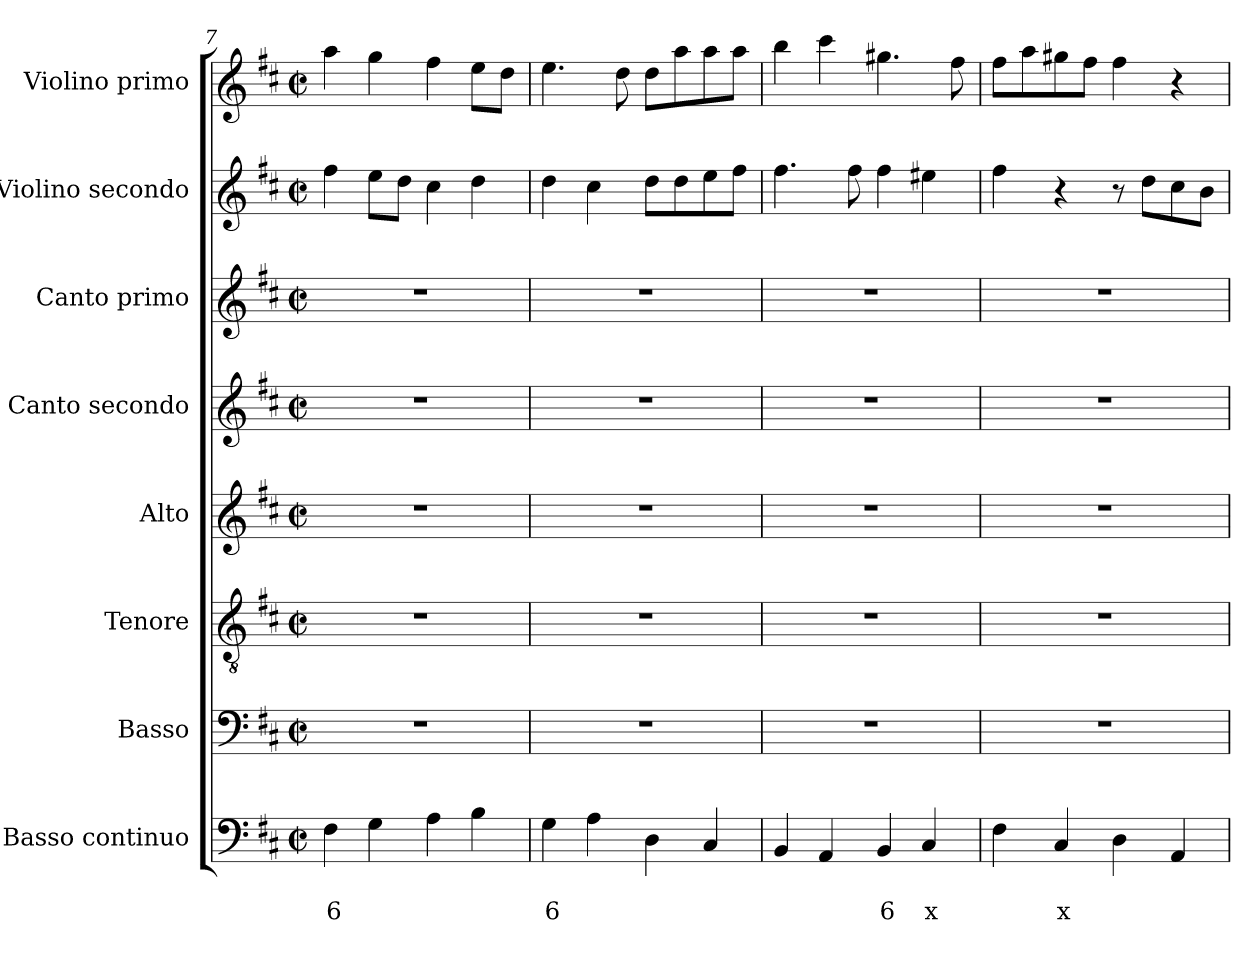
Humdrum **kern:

**kern	**text	**text	**kern	**kern	**kern	**kern	**kern	**kern	**kern
*part8	*part8	*part8	*part7	*part6	*part5	*part4	*part3	*part2	*part1
*staff8	*staff8	*staff8	*staff7	*staff6	*staff5	*staff4	*staff3	*staff2	*staff1
*I"Basso continuo	*	*	*I"Basso	*I"Tenore	*I"Alto	*I"Canto secondo	*I"Canto primo	*I"Violino secondo	*I"Violino primo
*I'BC	*	*	*I'B	*I'T	*I'A	*I'C2	*I'C1	*I'V2	*I'V1
*clefF4	*	*	*clefF4	*clefGv2	*clefG2	*clefG2	*clefG2	*clefG2	*clefG2
*k[f#c#]	*	*	*k[f#c#]	*k[f#c#]	*k[f#c#]	*k[f#c#]	*k[f#c#]	*k[f#c#]	*k[f#c#]
*D:	*	*	*D:	*D:	*D:	*D:	*D:	*D:	*D:
*M2/2	*	*	*M2/2	*M2/2	*M2/2	*M2/2	*M2/2	*M2/2	*M2/2
*met(c|)	*	*	*met(c|)	*met(c|)	*met(c|)	*met(c|)	*met(c|)	*met(c|)	*met(c|)
=7	=7	=7	=7	=7	=7	=7	=7	=7	=7
!	!	!LO:LY:b	!	!	!	!	!	!	!
4F#\	.	6	1r	1r	1r	1r	1r	4ff#\	4aa\
4G\	.	.	.	.	.	.	.	8ee\L	4gg\
.	.	.	.	.	.	.	.	8dd\J	.
4A\	.	.	.	.	.	.	.	4cc#\	4ff#\
4B\	.	.	.	.	.	.	.	4dd\	8ee\L
.	.	.	.	.	.	.	.	.	8dd\J
=8	=8	=8	=8	=8	=8	=8	=8	=8	=8
!	!	!LO:LY:b	!	!	!	!	!	!	!
4G\	.	6	1r	1r	1r	1r	1r	4dd\	4.ee\
4A\	.	.	.	.	.	.	.	4cc#\	.
.	.	.	.	.	.	.	.	.	8dd\
4D\	.	.	.	.	.	.	.	8dd\L	8dd\L
.	.	.	.	.	.	.	.	8dd\	8aa\
4C#/	.	.	.	.	.	.	.	8ee\	8aa\
.	.	.	.	.	.	.	.	8ff#\J	8aa\J
=9	=9	=9	=9	=9	=9	=9	=9	=9	=9
4BB/	.	.	1r	1r	1r	1r	1r	4.ff#\	4bb\
4AA/	.	.	.	.	.	.	.	.	4ccc#\
.	.	.	.	.	.	.	.	8ff#\	.
!	!	!LO:LY:b	!	!	!	!	!	!	!
4BB/	.	6	.	.	.	.	.	4ff#\	4.gg#X\
!	!	!LO:LY:b	!	!	!	!	!	!	!
4C#/	.	x	.	.	.	.	.	4ee#X\	.
.	.	.	.	.	.	.	.	.	8ff#\
=10	=10	=10	=10	=10	=10	=10	=10	=10	=10
4F#\	.	.	1r	1r	1r	1r	1r	4ff#\	8ff#\L
.	.	.	.	.	.	.	.	.	8aa\
!	!	!LO:LY:b	!	!	!	!	!	!	!
4C#/	.	x	.	.	.	.	.	4r	8gg#X\
.	.	.	.	.	.	.	.	.	8ff#\J
4D\	.	.	.	.	.	.	.	8r	4ff#\
.	.	.	.	.	.	.	.	8dd\L	.
4AA/	.	.	.	.	.	.	.	8cc#\	4r
.	.	.	.	.	.	.	.	8b\J	.
=	=	=	=	=	=	=	=	=	=
*-	*-	*-	*-	*-	*-	*-	*-	*-	*-
